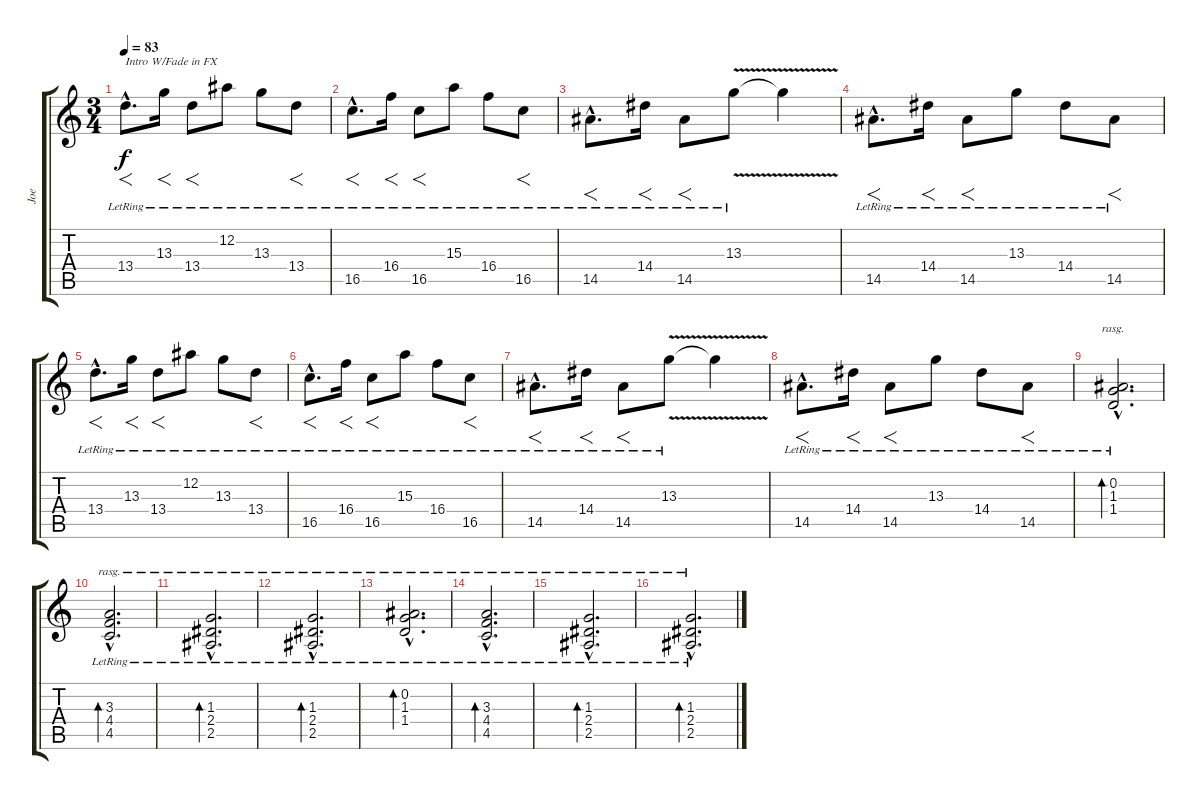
\track ("Joe" "Joe") {instrument electricguitarjazz}
\staff {score tabs}
\tuning (Eb4 Bb3 Gb3 Db3 Ab2 Db2) {hide}
\ts (3 4)
\tempo 83
\clef g2
\ks c
13.4{hac lr}.8{f d txt "Intro W/Fade in FX" dy f instrument electricguitarjazz} 13.3{lr}.16{f} 13.4{lr}.8{f} 12.2{lr}.8 13.3{lr}.8 13.4{lr}.8{f} |
16.5{hac lr}.8{f d} 16.4{lr}.16{f} 16.5{lr}.8{f} 15.3{lr}.8 16.4{lr}.8 16.5{lr}.8{f} |
14.5{hac lr}.8{f d} 14.4{lr}.16{f} 14.5{lr}.8{f} 13.3{v lr}.8 13.3{t}.4 |
14.5{hac lr}.8{f d} 14.4{lr}.16{f} 14.5{lr}.8{f} 13.3{lr}.8 14.4{lr}.8 14.5{lr}.8{f} |
13.4{hac lr}.8{f d} 13.3{lr}.16{f} 13.4{lr}.8{f} 12.2{lr}.8 13.3{lr}.8 13.4{lr}.8{f} |
16.5{hac lr}.8{f d} 16.4{lr}.16{f} 16.5{lr}.8{f} 15.3{lr}.8 16.4{lr}.8 16.5{lr}.8{f} |
14.5{hac lr}.8{f d} 14.4{lr}.16{f} 14.5{lr}.8{f} 13.3{v lr}.8 13.3{t}.4 |
14.5{hac lr}.8{f d} 14.4{lr}.16{f} 14.5{lr}.8{f} 13.3{lr}.8 14.4{lr}.8 14.5{lr}.8{f} |
(0.2{hac lr} 1.3{hac lr} 1.4{hac lr}).2{d bd 120 rasg ii} |
(3.3{hac lr} 4.4{hac lr} 4.5{hac lr}).2{d bd 120 rasg ii} |
(1.3{hac lr} 2.4{hac lr} 2.5{hac lr}).2{d bd 120 rasg ii} |
(1.3{hac lr} 2.4{hac lr} 2.5{hac lr}).2{d bd 120 rasg ii} |
(0.2{hac lr} 1.3{hac lr} 1.4{hac lr}).2{d bd 120 rasg ii} |
(3.3{hac lr} 4.4{hac lr} 4.5{hac lr}).2{d bd 120 rasg ii} |
(1.3{hac lr} 2.4{hac lr} 2.5{hac lr}).2{d bd 120 rasg ii} |
(1.3{hac lr} 2.4{hac lr} 2.5{hac lr}).2{d bd 120 rasg ii}
